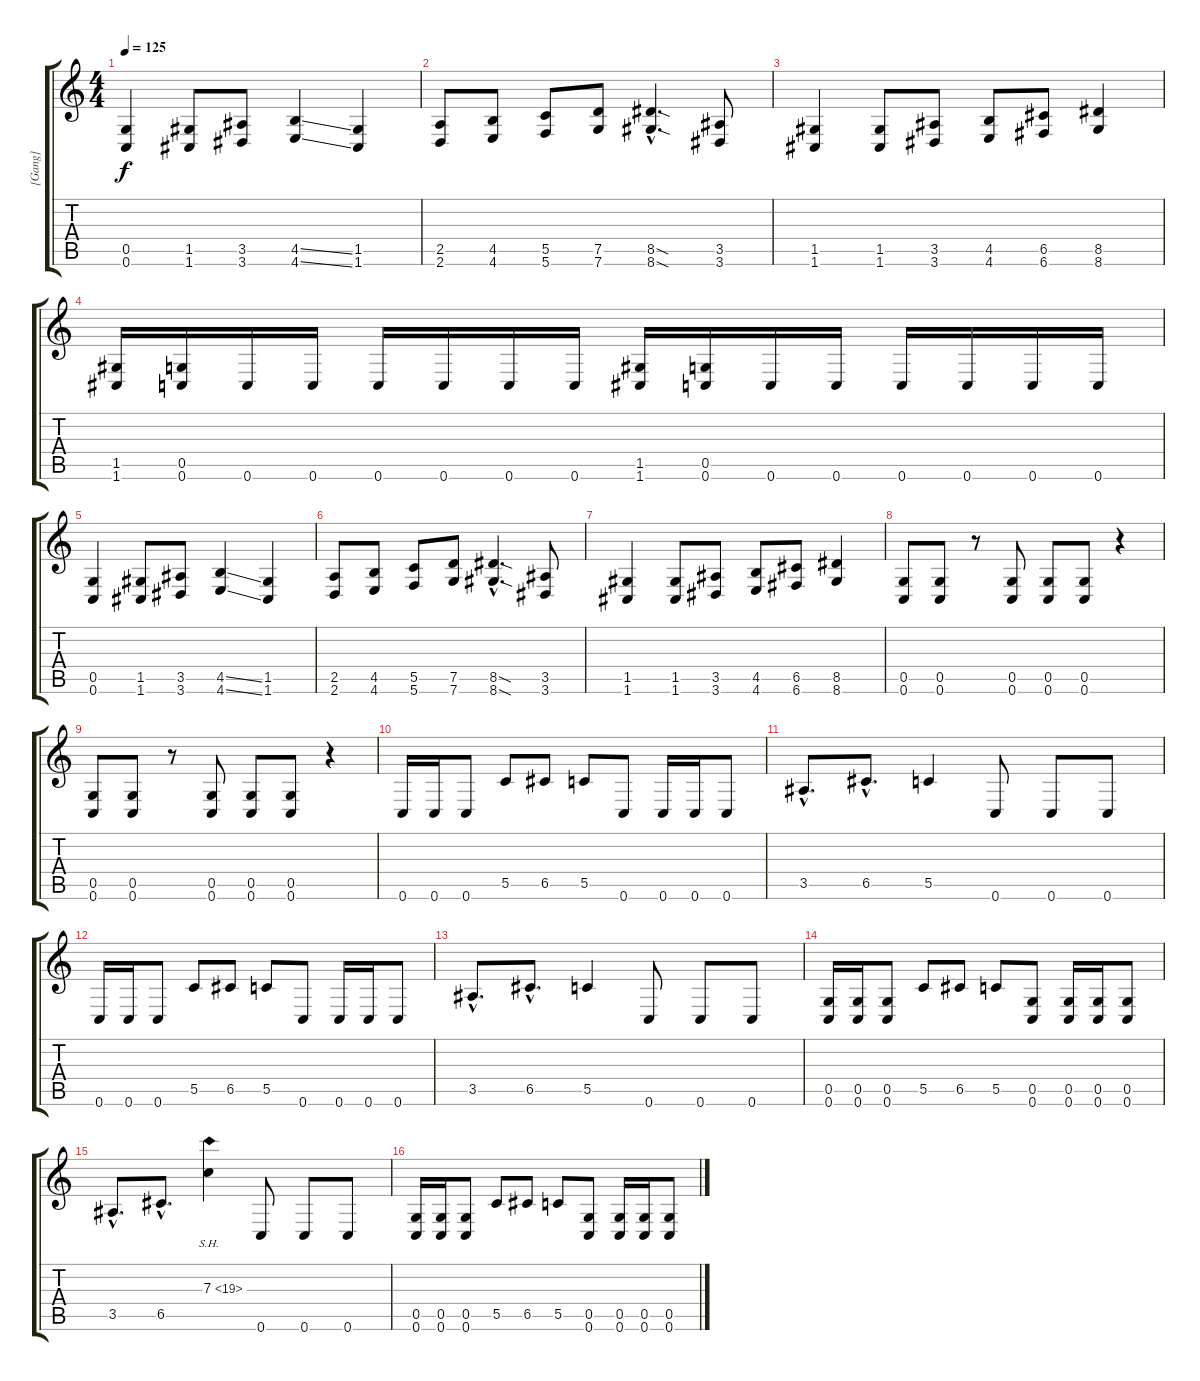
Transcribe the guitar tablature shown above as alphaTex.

\track ("[Gang]" "[Gang]") {instrument distortionguitar}
\staff {score tabs}
\tuning (D4 A3 F3 C3 G2 C2) {hide}
\ts (4 4)
\tempo 125
\clef g2
\ks c
(0.5 0.6).4{dy f} (1.5 1.6).8 (3.5 3.6).8 (4.5{ss} 4.6{ss}).4 (1.5 1.6).4 |
(2.5 2.6).8 (4.5 4.6).8 (5.5 5.6).8 (7.5 7.6).8 (8.5{sod hac} 8.6{sod hac}).4{d} (3.5 3.6).8 |
(1.5 1.6).4 (1.5 1.6).8 (3.5 3.6).8 (4.5 4.6).8 (6.5 6.6).8 (8.5 8.6).4 |
(1.5 1.6).16 (0.5 0.6).16 0.6.16 0.6.16 0.6.16 0.6.16 0.6.16 0.6.16 (1.5 1.6).16 (0.5 0.6).16 0.6.16 0.6.16 0.6.16 0.6.16 0.6.16 0.6.16 |
(0.5 0.6).4 (1.5 1.6).8 (3.5 3.6).8 (4.5{ss} 4.6{ss}).4 (1.5 1.6).4 |
(2.5 2.6).8 (4.5 4.6).8 (5.5 5.6).8 (7.5 7.6).8 (8.5{sod hac} 8.6{sod hac}).4{d} (3.5 3.6).8 |
(1.5 1.6).4 (1.5 1.6).8 (3.5 3.6).8 (4.5 4.6).8 (6.5 6.6).8 (8.5 8.6).4 |
(0.5 0.6).8 (0.5 0.6).8 r.8 (0.5 0.6).8 (0.5 0.6).8 (0.5 0.6).8 r.4 |
(0.5 0.6).8 (0.5 0.6).8 r.8 (0.5 0.6).8 (0.5 0.6).8 (0.5 0.6).8 r.4 |
0.6.16 0.6.16 0.6.8 5.5.8 6.5.8 5.5.8 0.6.8 0.6.16 0.6.16 0.6.8 |
3.5{hac}.8{d} 6.5{hac}.8{d} 5.5.4 0.6.8 0.6.8 0.6.8 |
0.6.16 0.6.16 0.6.8 5.5.8 6.5.8 5.5.8 0.6.8 0.6.16 0.6.16 0.6.8 |
3.5{hac}.8{d} 6.5{hac}.8{d} 5.5.4 0.6.8 0.6.8 0.6.8 |
(0.5 0.6).16 (0.5 0.6).16 (0.5 0.6).8 5.5.8 6.5.8 5.5.8 (0.5 0.6).8 (0.5 0.6).16 (0.5 0.6).16 (0.5 0.6).8 |
3.5{hac}.8{d} 6.5{hac}.8{d} 7.3{sh 12}.4 0.6.8 0.6.8 0.6.8 |
(0.5 0.6).16 (0.5 0.6).16 (0.5 0.6).8 5.5.8 6.5.8 5.5.8 (0.5 0.6).8 (0.5 0.6).16 (0.5 0.6).16 (0.5 0.6).8
